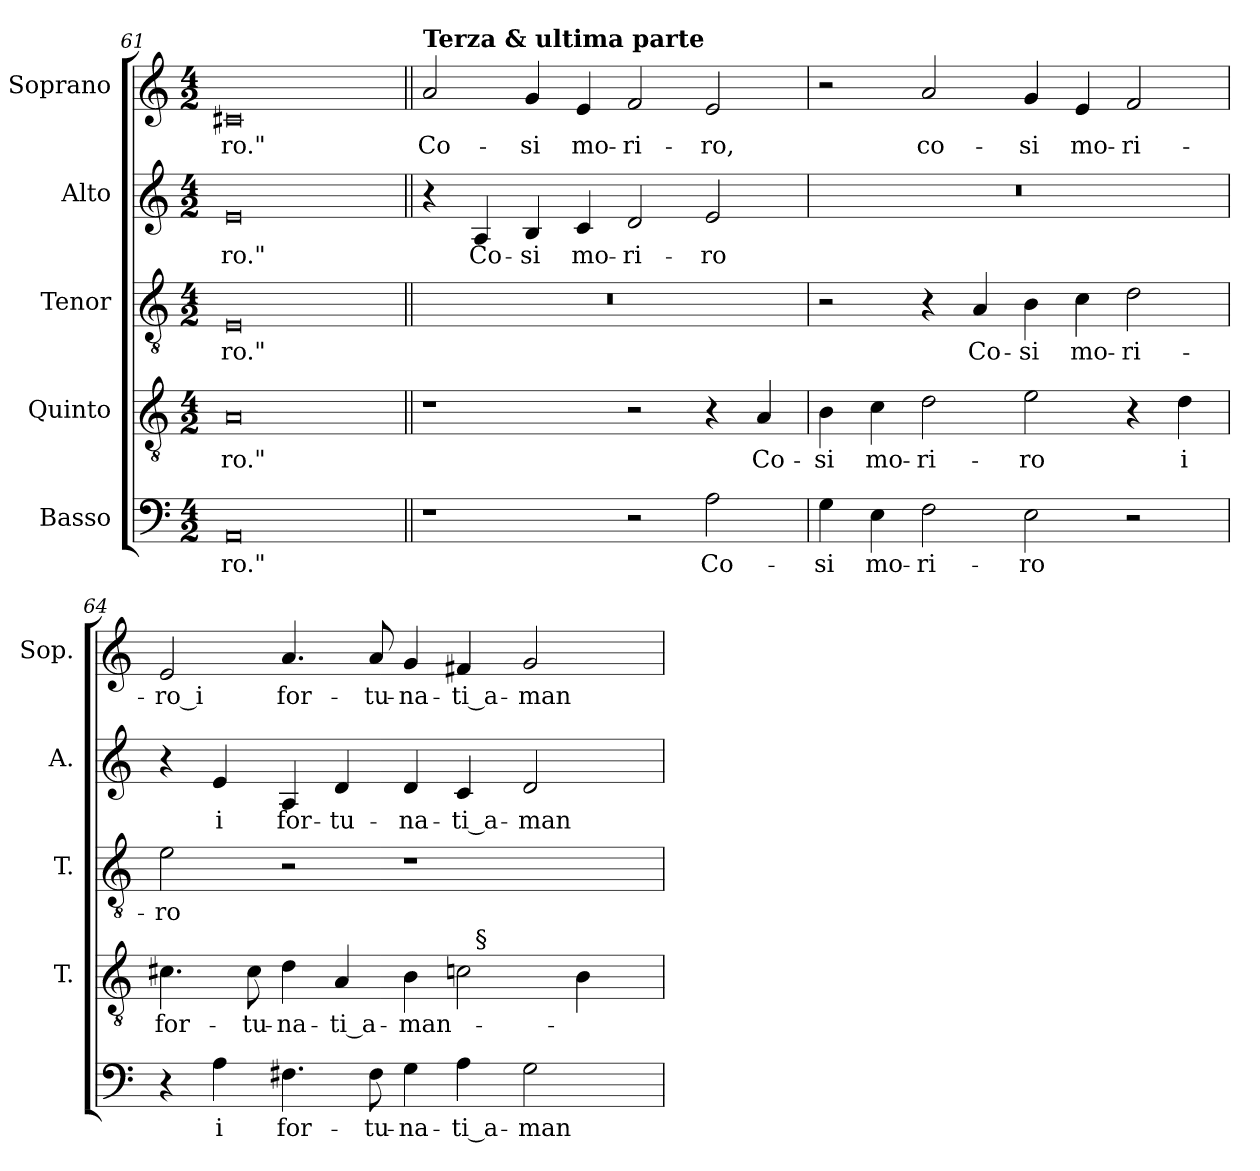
**kern	**text	**kern	**text	**kern	**text	**kern	**text	**kern	**text
*part5	*part5	*part4	*part4	*part3	*part3	*part2	*part2	*part1	*part1
*staff5	*staff5	*staff4	*staff4	*staff3	*staff3	*staff2	*staff2	*staff1	*staff1
*I"Basso	*	*I"Quinto	*	*I"Tenor	*	*I"Alto	*	*I"Soprano	*
*	*	*I'T.	*	*I'T.	*	*I'A.	*	*I'Sop.	*
*clefF4	*	*clefGv2	*	*clefGv2	*	*clefG2	*	*clefG2	*
*	*	*ITrd7c12	*	*ITrd7c12	*	*	*	*	*
*k[]	*	*k[]	*	*k[]	*	*k[]	*	*k[]	*
*C:	*	*C:	*	*C:	*	*C:	*	*C:	*
*M4/2	*	*M4/2	*	*M4/2	*	*M4/2	*	*M4/2	*
=61	=61	=61	=61	=61	=61	=61	=61	=61	=61
!	!LO:LY:b:color=#000000	!	!	!	!	!	!	!	!
!	!	!	!LO:LY:b:color=#000000	!	!	!	!	!	!
!	!	!	!	!	!LO:LY:b:color=#000000	!	!	!	!
!	!	!	!	!	!	!	!LO:LY:b:color=#000000	!	!
!	!	!	!	!	!	!	!	!	!LO:LY:b:color=#000000
0AAi	-ro."	0AAi	-ro."	0EEi	-ro."	0ei	-ro."	0c#Xi	-ro."
!!LO:LB:g=z
=62||	=62||	=62||	=62||	=62||	=62||	=62||	=62||	=62||	=62||
!	!	!	!	!LO:N:vis=1	!	!	!	!	!
!	!	!	!	!	!	!	!	!LO:TX:a:B:t=Terza & ultima parte	!
!	!	!	!	!	!	!	!	!	!LO:LY:b:color=#000000
1r	.	1r	.	0r	.	4r	.	2ai/	Co-
!	!	!	!	!	!	!	!LO:LY:b:color=#000000	!	!
.	.	.	.	.	.	4Ai/	Co-	.	.
!	!	!	!	!	!	!	!LO:LY:b:color=#000000	!	!
!	!	!	!	!	!	!	!	!	!LO:LY:b:color=#000000
.	.	.	.	.	.	4Bi/	-si	4gi/	-si
!	!	!	!	!	!	!	!LO:LY:b:color=#000000	!	!
!	!	!	!	!	!	!	!	!	!LO:LY:b:color=#000000
.	.	.	.	.	.	4ci/	mo-	4ei/	mo-
!	!	!	!	!	!	!	!LO:LY:b:color=#000000	!	!
!	!	!	!	!	!	!	!	!	!LO:LY:b:color=#000000
2r	.	2r	.	.	.	2di/	-ri-	2fi/	-ri-
!	!LO:LY:b:color=#000000	!	!	!	!	!	!	!	!
!	!	!	!	!	!	!	!LO:LY:b:color=#000000	!	!
!	!	!	!	!	!	!	!	!	!LO:LY:b:color=#000000
2Ai\	Co-	4r	.	.	.	2ei/	-ro	2ei/	-ro,
!	!	!	!LO:LY:b:color=#000000	!	!	!	!	!	!
.	.	4AAi/	Co-	.	.	.	.	.	.
=63	=63	=63	=63	=63	=63	=63	=63	=63	=63
!	!LO:LY:b:color=#000000	!	!	!	!	!	!	!	!
!	!	!	!LO:LY:b:color=#000000	!	!	!LO:N:vis=1	!	!	!
4Gi\	-si	4BBi\	-si	2r	.	0r	.	2r	.
!	!LO:LY:b:color=#000000	!	!	!	!	!	!	!	!
!	!	!	!LO:LY:b:color=#000000	!	!	!	!	!	!
4Ei\	mo-	4Ci\	mo-	.	.	.	.	.	.
!	!LO:LY:b:color=#000000	!	!	!	!	!	!	!	!
!	!	!	!LO:LY:b:color=#000000	!	!	!	!	!	!
!	!	!	!	!	!	!	!	!	!LO:LY:b:color=#000000
2Fi\	-ri-	2Di\	-ri-	4r	.	.	.	2ai/	co-
!	!	!	!	!	!LO:LY:b:color=#000000	!	!	!	!
.	.	.	.	4AAi/	Co-	.	.	.	.
!	!LO:LY:b:color=#000000	!	!	!	!	!	!	!	!
!	!	!	!LO:LY:b:color=#000000	!	!	!	!	!	!
!	!	!	!	!	!LO:LY:b:color=#000000	!	!	!	!
!	!	!	!	!	!	!	!	!	!LO:LY:b:color=#000000
2Ei\	-ro	2Ei\	-ro	4BBi\	-si	.	.	4gi/	-si
!	!	!	!	!	!LO:LY:b:color=#000000	!	!	!	!
!	!	!	!	!	!	!	!	!	!LO:LY:b:color=#000000
.	.	.	.	4Ci\	mo-	.	.	4ei/	mo-
!	!	!	!	!	!LO:LY:b:color=#000000	!	!	!	!
!	!	!	!	!	!	!	!	!	!LO:LY:b:color=#000000
2r	.	4r	.	2Di\	-ri-	.	.	2fi/	-ri-
!	!	!	!LO:LY:b:color=#000000	!	!	!	!	!	!
.	.	4Di\	i	.	.	.	.	.	.
=64	=64	=64	=64	=64	=64	=64	=64	=64	=64
!	!	!	!LO:LY:b:color=#000000	!	!	!	!	!	!
!	!	!	!	!	!LO:LY:b:color=#000000	!	!	!	!
!	!	!	!	!	!	!	!	!	!LO:LY:b:color=#000000
*	*	*^	*	*	*	*	*	*	*
4r	.	4.C#Xi\	1ryy	for-	2Ei\	-ro	4r	.	2ei/	-ro_i
!	!LO:LY:b:color=#000000	!	!	!	!	!	!	!	!	!
!	!	!	!	!	!	!	!	!LO:LY:b:color=#000000	!	!
4Ai\	i	.	.	.	.	.	4ei/	i	.	.
!	!	!	!	!LO:LY:b:color=#000000	!	!	!	!	!	!
.	.	8C#i\	.	-tu-	.	.	.	.	.	.
!	!LO:LY:b:color=#000000	!	!	!	!	!	!	!	!	!
!	!	!	!	!LO:LY:b:color=#000000	!	!	!	!	!	!
!	!	!	!	!	!	!	!	!LO:LY:b:color=#000000	!	!
!	!	!	!	!	!	!	!	!	!	!LO:LY:b:color=#000000
4.F#Xi\	for-	4Di\	.	-na-	2r	.	4Ai/	for-	4.ai/	for-
!	!	!	!	!LO:LY:b:color=#000000	!	!	!	!	!	!
!	!	!	!	!	!	!	!	!LO:LY:b:color=#000000	!	!
.	.	4AAi/	.	-ti_a-	.	.	4di/	-tu-	.	.
!	!LO:LY:b:color=#000000	!	!	!	!	!	!	!	!	!
!	!	!	!	!	!	!	!	!	!	!LO:LY:b:color=#000000
8F#i\	-tu-	.	.	.	.	.	.	.	8ai/	-tu-
!	!LO:LY:b:color=#000000	!	!	!	!	!	!	!	!	!
!	!	!	!	!LO:LY:b:color=#000000	!	!	!	!	!	!
!	!	!	!	!	!	!	!	!LO:LY:b:color=#000000	!	!
!	!	!	!	!	!	!	!	!	!	!LO:LY:b:color=#000000
4Gi\	-na-	4BBi\	4ryy	-man-	1r	.	4di/	-na-	4gi/	-na-
!	!LO:LY:b:color=#000000	!	!	!	!	!	!	!	!	!
!	!	!	!	!	!	!	!	!LO:LY:b:color=#000000	!	!
!	!	!	!	!	!	!	!	!	!	!LO:LY:b:color=#000000
4Ai\	-ti_a-	2Ci\	32ryy	.	.	.	4ci/	-ti_a-	4f#Xi/	-ti_a-
.	.	.	256ryy	.	.	.	.	.	.	.
!	!	!	!LO:TX:a:t=§	!	!	!	!	!	!	!
.	.	.	2ryy	.	.	.	.	.	.	.
!	!LO:LY:b:color=#000000	!	!	!	!	!	!	!	!	!
!	!	!	!	!	!	!	!	!LO:LY:b:color=#000000	!	!
!	!	!	!	!	!	!	!	!	!	!LO:LY:b:color=#000000
2Gi\	-man-	.	.	.	.	.	2di/	-man-	2gi/	-man-
.	.	4BBi\	.	.	.	.	.	.	.	.
.	.	.	8ryy	.	.	.	.	.	.	.
.	.	.	16ryy	.	.	.	.	.	.	.
.	.	.	64..ryy	.	.	.	.	.	.	.
*	*	*v	*v	*	*	*	*	*	*	*
=	=	=	=	=	=	=	=	=	=
*-	*-	*-	*-	*-	*-	*-	*-	*-	*-
